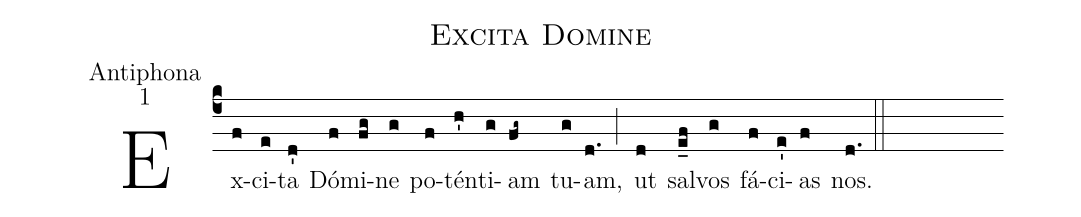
name:Excita Domine;
office-part:Antiphona;
mode:1;
%%
(c4) Ex(f)ci(e)ta(d') Dó(f)mi(fg)ne(g) po(f)tén(h')ti(g)am(fg~) tu(g)am,(d.) (;) ut(d) sal(e_f)vos(g) fá(f)ci(e')as(f) nos.(d.) (::)
